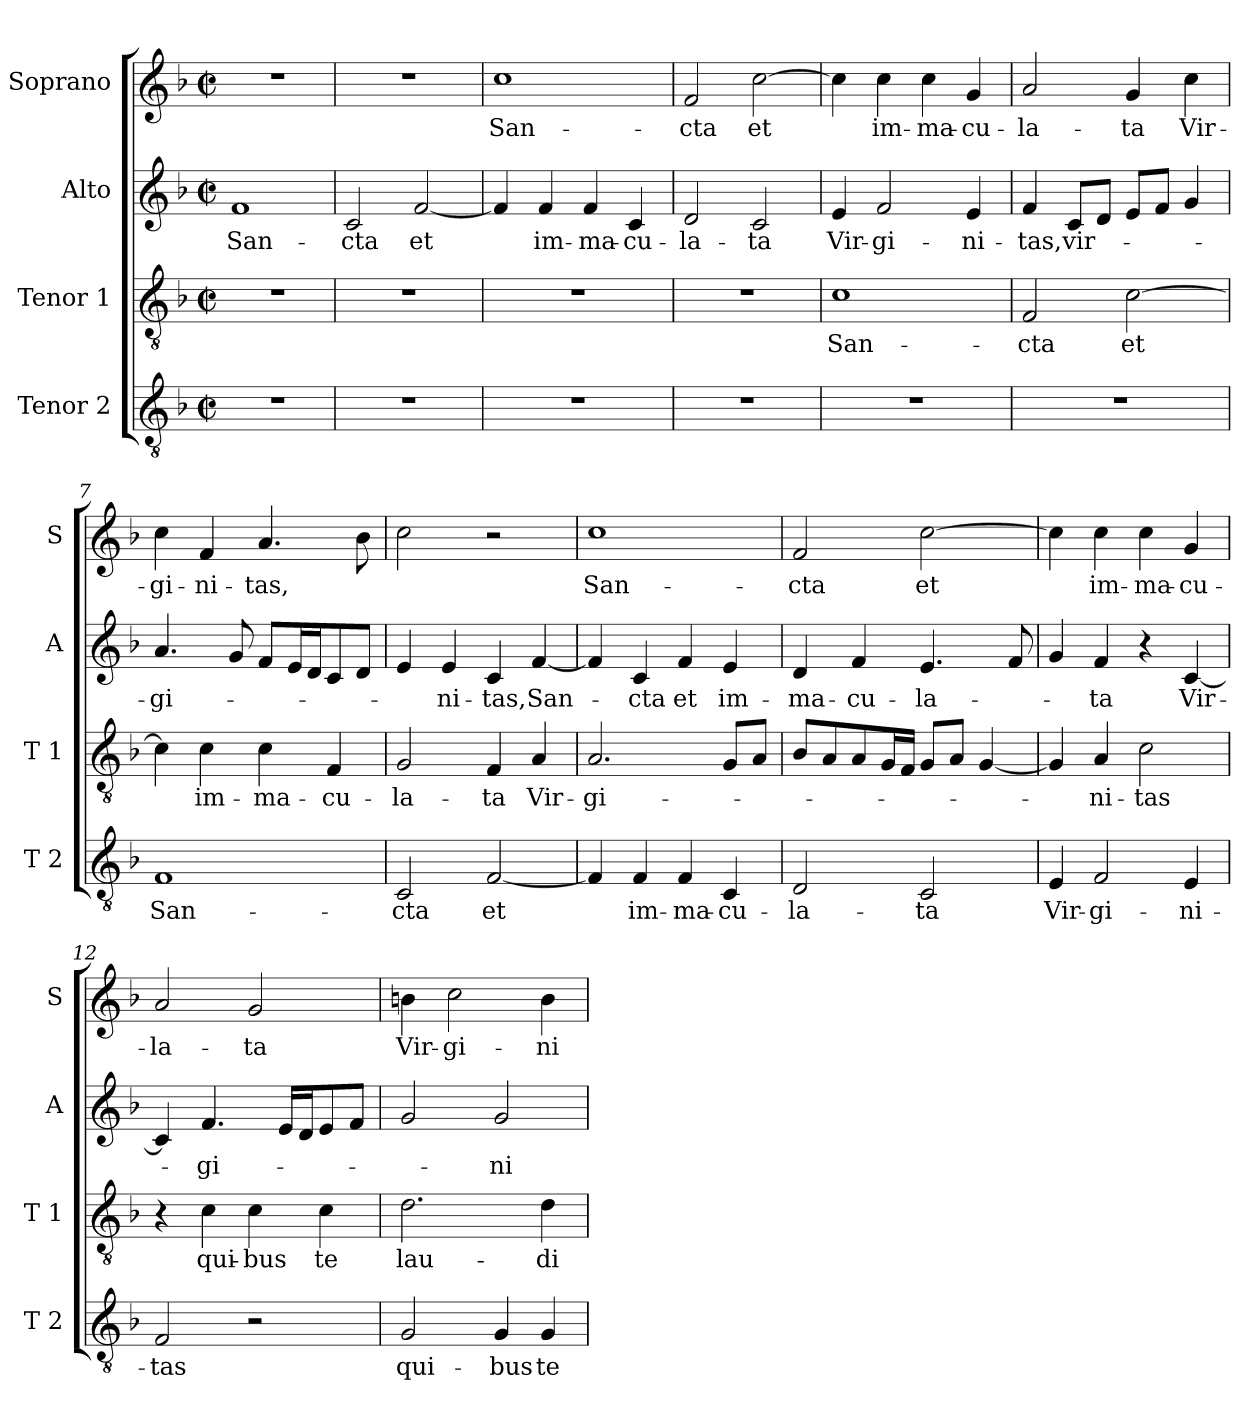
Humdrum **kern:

**kern	**text	**kern	**text	**kern	**text	**kern	**text
*part4	*part4	*part3	*part3	*part2	*part2	*part1	*part1
*staff4	*staff4	*staff3	*staff3	*staff2	*staff2	*staff1	*staff1
*I"Tenor 2	*	*I"Tenor 1	*	*I"Alto	*	*I"Soprano	*
*I'T 2	*	*I'T 1	*	*I'A	*	*I'S	*
*clefGv2	*	*clefGv2	*	*clefG2	*	*clefG2	*
*k[b-]	*	*k[b-]	*	*k[b-]	*	*k[b-]	*
*F:	*	*F:	*	*F:	*	*F:	*
*M2/2	*	*M2/2	*	*M2/2	*	*M2/2	*
*met(c|)	*	*met(c|)	*	*met(c|)	*	*met(c|)	*
=1	=1	=1	=1	=1	=1	=1	=1
!	!	!	!	!	!LO:LY:b	!	!
1r	.	1r	.	1f	San-	1r	.
=2	=2	=2	=2	=2	=2	=2	=2
!	!	!	!	!	!LO:LY:b	!	!
1r	.	1r	.	2c/	-cta	1r	.
!	!	!	!	!	!LO:LY:b	!	!
.	.	.	.	[2f/	et	.	.
=3	=3	=3	=3	=3	=3	=3	=3
!	!	!	!	!	!	!	!LO:LY:b
1r	.	1r	.	4f/]	.	1cc	San-
!	!	!	!	!	!LO:LY:b	!	!
.	.	.	.	4f/	im-	.	.
!	!	!	!	!	!LO:LY:b	!	!
.	.	.	.	4f/	-ma-	.	.
!	!	!	!	!	!LO:LY:b	!	!
.	.	.	.	4c/	-cu-	.	.
=4	=4	=4	=4	=4	=4	=4	=4
!	!	!	!	!	!LO:LY:b	!	!LO:LY:b
1r	.	1r	.	2d/	-la-	2f/	-cta
!	!	!	!	!	!LO:LY:b	!	!LO:LY:b
.	.	.	.	2c/	-ta	[2cc\	et
=5	=5	=5	=5	=5	=5	=5	=5
!	!	!	!LO:LY:b	!	!LO:LY:b	!	!
1r	.	1c	San-	4e/	Vir-	4cc\]	.
!	!	!	!	!	!LO:LY:b	!	!LO:LY:b
.	.	.	.	2f/	-gi-	4cc\	im-
!	!	!	!	!	!	!	!LO:LY:b
.	.	.	.	.	.	4cc\	-ma-
!	!	!	!	!	!LO:LY:b	!	!LO:LY:b
.	.	.	.	4e/	-ni-	4g/	-cu-
=6	=6	=6	=6	=6	=6	=6	=6
!	!	!	!LO:LY:b	!	!LO:LY:b	!	!LO:LY:b
1r	.	2F/	-cta	4f/	-tas,	2a/	-la-
!	!	!	!	!	!LO:LY:b	!	!
.	.	.	.	8c/L	vir-	.	.
.	.	.	.	8d/J	.	.	.
!	!	!	!LO:LY:b	!	!	!	!LO:LY:b
.	.	[2c\	et	8e/L	.	4g/	-ta
.	.	.	.	8f/J	.	.	.
!	!	!	!	!	!	!	!LO:LY:b
.	.	.	.	4g/	.	4cc\	Vir-
!!LO:LB:g=z
=7	=7	=7	=7	=7	=7	=7	=7
!	!LO:LY:b	!	!	!	!LO:LY:b	!	!LO:LY:b
1F	San-	4c\]	.	4.a/	-gi-	4cc\	-gi-
!	!	!	!LO:LY:b	!	!	!	!LO:LY:b
.	.	4c\	im-	.	.	4f/	-ni-
.	.	.	.	8g/	.	.	.
!	!	!	!LO:LY:b	!	!	!	!LO:LY:b
.	.	4c\	-ma-	8f/L	.	4.a/	-tas,
.	.	.	.	16e/L	.	.	.
.	.	.	.	16d/J	.	.	.
!	!	!	!LO:LY:b	!	!	!	!
.	.	4F/	-cu-	8c/	.	.	.
.	.	.	.	8d/J	.	8b-\	.
=8	=8	=8	=8	=8	=8	=8	=8
!	!LO:LY:b	!	!LO:LY:b	!	!	!	!
2C/	-cta	2G/	-la-	4e/	.	2cc\	.
!	!	!	!	!	!LO:LY:b	!	!
.	.	.	.	4e/	-ni-	.	.
!	!LO:LY:b	!	!LO:LY:b	!	!LO:LY:b	!	!
[2F/	et	4F/	-ta	4c/	-tas,	2r	.
!	!	!	!LO:LY:b	!	!LO:LY:b	!	!
.	.	4A/	Vir-	[4f/	San-	.	.
=9	=9	=9	=9	=9	=9	=9	=9
!	!	!	!LO:LY:b	!	!	!	!LO:LY:b
4F/]	.	2.A/	-gi-	4f/]	.	1cc	San-
!	!LO:LY:b	!	!	!	!LO:LY:b	!	!
4F/	im-	.	.	4c/	-cta	.	.
!	!LO:LY:b	!	!	!	!LO:LY:b	!	!
4F/	-ma-	.	.	4f/	et	.	.
!	!LO:LY:b	!	!	!	!LO:LY:b	!	!
4C/	-cu-	8G/L	.	4e/	im-	.	.
.	.	8A/J	.	.	.	.	.
=10	=10	=10	=10	=10	=10	=10	=10
!	!LO:LY:b	!	!	!	!LO:LY:b	!	!LO:LY:b
2D/	-la-	8B-/L	.	4d/	-ma-	2f/	-cta
.	.	8A/	.	.	.	.	.
!	!	!	!	!	!LO:LY:b	!	!
.	.	8A/	.	4f/	-cu-	.	.
.	.	16G/L	.	.	.	.	.
.	.	16F/JJ	.	.	.	.	.
!	!LO:LY:b	!	!	!	!LO:LY:b	!	!LO:LY:b
2C/	-ta	8G/L	.	4.e/	-la-	[2cc\	et
.	.	8A/J	.	.	.	.	.
.	.	[4G/	.	.	.	.	.
.	.	.	.	8f/	.	.	.
=11	=11	=11	=11	=11	=11	=11	=11
!	!LO:LY:b	!	!	!	!	!	!
4E/	Vir-	4G/]	.	4g/	.	4cc\]	.
!	!LO:LY:b	!	!LO:LY:b	!	!LO:LY:b	!	!LO:LY:b
2F/	-gi-	4A/	-ni-	4f/	-ta	4cc\	im-
!	!	!	!LO:LY:b	!	!	!	!LO:LY:b
.	.	2c\	-tas	4r	.	4cc\	-ma-
!	!LO:LY:b	!	!	!	!LO:LY:b	!	!LO:LY:b
4E/	-ni-	.	.	[4c/	Vir-	4g/	-cu-
!!LO:LB:g=z
=12	=12	=12	=12	=12	=12	=12	=12
!	!LO:LY:b	!	!	!	!	!	!LO:LY:b
2F/	-tas	4r	.	4c/]	.	2a/	-la-
!	!	!	!LO:LY:b	!	!LO:LY:b	!	!
.	.	4c\	qui-	4.f/	-gi-	.	.
!	!	!	!LO:LY:b	!	!	!	!LO:LY:b
2r	.	4c\	-bus	.	.	2g/	-ta
.	.	.	.	16e/LL	.	.	.
.	.	.	.	16d/J	.	.	.
!	!	!	!LO:LY:b	!	!	!	!
.	.	4c\	te	8e/	.	.	.
.	.	.	.	8f/J	.	.	.
=13	=13	=13	=13	=13	=13	=13	=13
!	!LO:LY:b	!	!LO:LY:b	!	!	!	!LO:LY:b
2G/	qui-	2.d\	lau-	2g/	.	4bn\	Vir-
!	!	!	!	!	!	!	!LO:LY:b
.	.	.	.	.	.	2cc\	-gi-
!	!LO:LY:b	!	!	!	!LO:LY:b	!	!
4G/	-bus	.	.	2g/	-ni-	.	.
!	!LO:LY:b	!	!LO:LY:b	!	!	!	!LO:LY:b
4G/	te	4d\	-di-	.	.	4b\	-ni-
=	=	=	=	=	=	=	=
*-	*-	*-	*-	*-	*-	*-	*-
